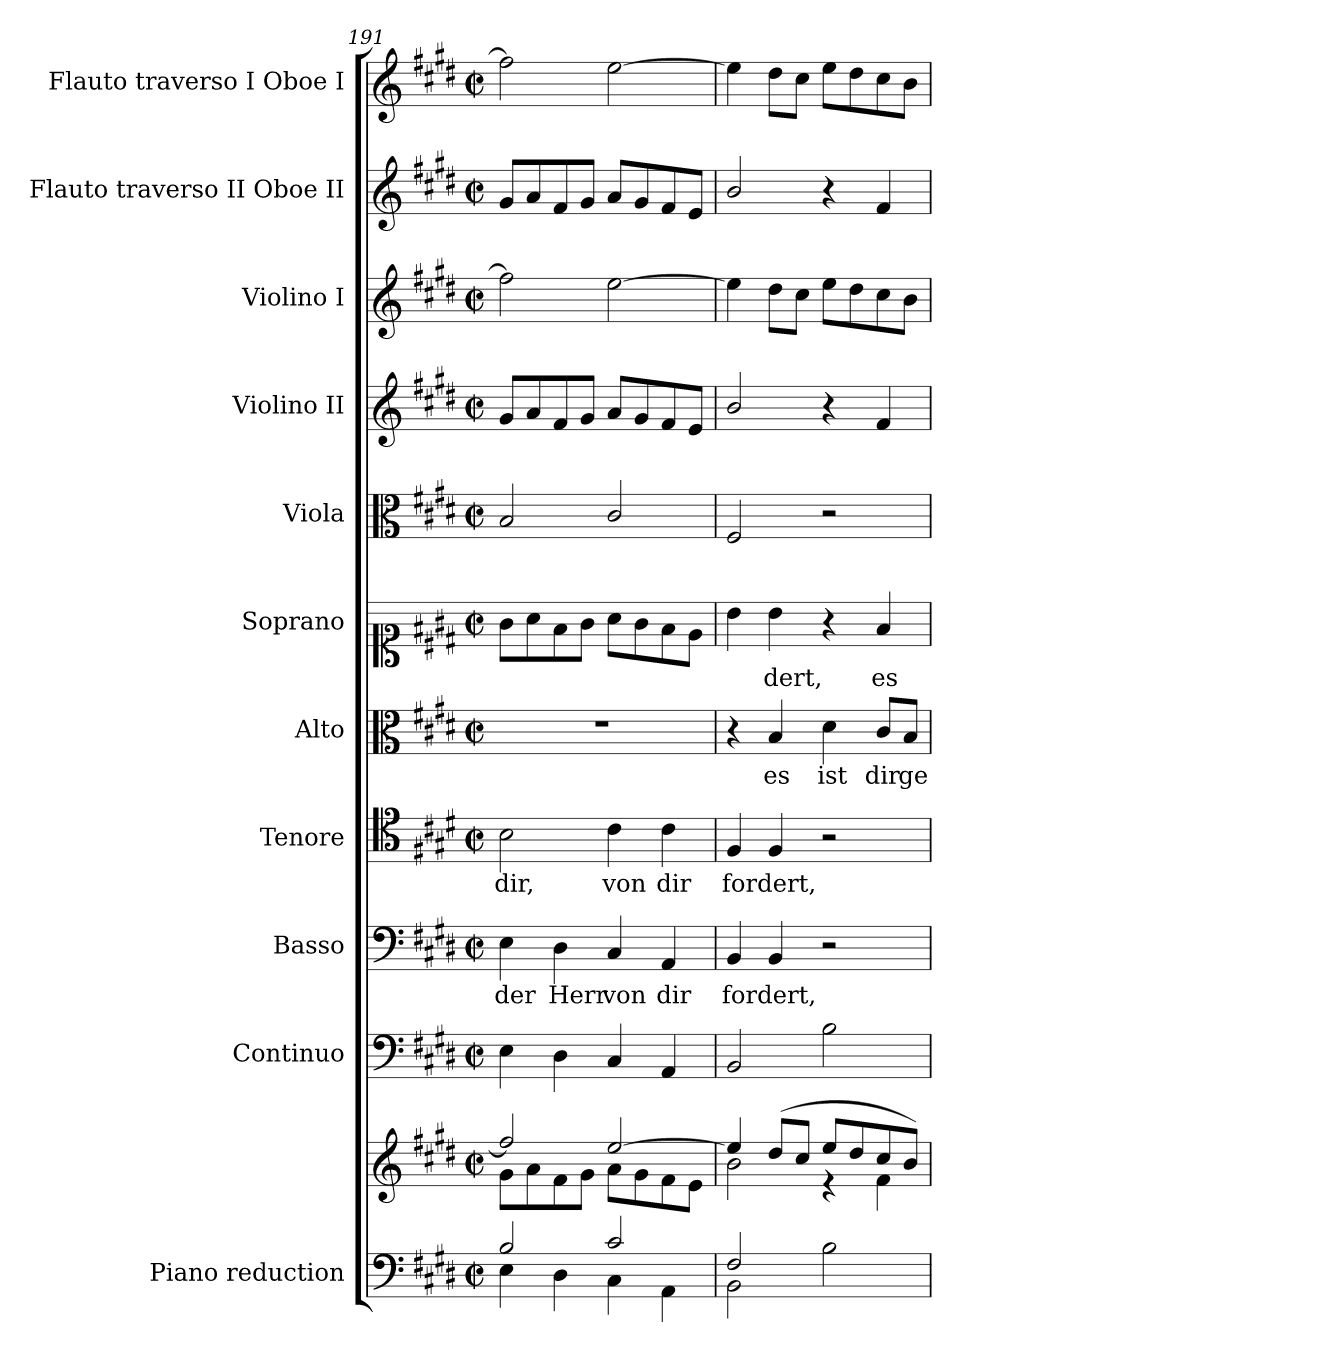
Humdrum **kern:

**kern	**kern	**kern	**kern	**text	**kern	**text	**kern	**text	**kern	**text	**kern	**kern	**kern	**kern	**kern
*part11	*part11	*part10	*part9	*part9	*part8	*part8	*part7	*part7	*part6	*part6	*part5	*part4	*part3	*part2	*part1
*staff12	*staff11	*staff10	*staff9	*staff9	*staff8	*staff8	*staff7	*staff7	*staff6	*staff6	*staff5	*staff4	*staff3	*staff2	*staff1
*I"Piano reduction	*	*I"Continuo	*I"Basso	*	*I"Tenore	*	*I"Alto	*	*I"Soprano	*	*I"Viola	*I"Violino II	*I"Violino I	*I"Flauto traverso II Oboe II	*I"Flauto traverso I Oboe I
*I'Pno	*	*	*	*	*	*	*	*	*	*	*	*	*	*I'Ob	*I'Ob
*clefF4	*clefG2	*clefF4	*clefF4	*	*clefC4	*	*clefC3	*	*clefC1	*	*clefC3	*clefG2	*clefG2	*clefG2	*clefG2
*k[f#c#g#d#]	*k[f#c#g#d#]	*k[f#c#g#d#]	*k[f#c#g#d#]	*	*k[f#c#g#d#]	*	*k[f#c#g#d#]	*	*k[f#c#g#d#]	*	*k[f#c#g#d#]	*k[f#c#g#d#]	*k[f#c#g#d#]	*k[f#c#g#d#]	*k[f#c#g#d#]
*M2/2	*M2/2	*M2/2	*M2/2	*	*M2/2	*	*M2/2	*	*M2/2	*	*M2/2	*M2/2	*M2/2	*M2/2	*M2/2
*met(c|)	*met(c|)	*met(c|)	*met(c|)	*	*met(c|)	*	*met(c|)	*	*met(c|)	*	*met(c|)	*met(c|)	*met(c|)	*met(c|)	*met(c|)
=191	=191	=191	=191	=191	=191	=191	=191	=191	=191	=191	=191	=191	=191	=191	=191
*^	*^	*	*	*	*	*	*	*	*	*	*	*	*	*	*
!	!	!	!	!	!	!LO:LY:b	!	!LO:LY:b	!	!	!	!	!	!	!	!	!
2B/	4E\	2ff#/]	8g#\L	4E\	4E\	der	2B\	dir,	1r	.	8g#\L	.	2B/	8g#/L	2ff#\]	8g#/L	2ff#\]
.	.	.	8a\	.	.	.	.	.	.	.	8a\	.	.	8a/	.	8a/	.
!	!	!	!	!	!	!LO:LY:b	!	!	!	!	!	!	!	!	!	!	!
.	4D#\	.	8f#\	4D#\	4D#\	Herr	.	.	.	.	8f#\	.	.	8f#/	.	8f#/	.
.	.	.	8g#\J	.	.	.	.	.	.	.	8g#\J	.	.	8g#/J	.	8g#/J	.
!	!	!	!	!	!	!LO:LY:b	!	!LO:LY:b	!	!	!	!	!	!	!	!	!
2c#/	4C#\	[2ee/	8a\L	4C#/	4C#/	von	4c#\	von	.	.	8a\L	.	2c#/	8a/L	[2ee\	8a/L	[2ee\
.	.	.	8g#\	.	.	.	.	.	.	.	8g#\	.	.	8g#/	.	8g#/	.
!	!	!	!	!	!	!LO:LY:b	!	!LO:LY:b	!	!	!	!	!	!	!	!	!
.	4AA\	.	8f#\	4AA/	4AA/	dir	4c#\	dir	.	.	8f#\	.	.	8f#/	.	8f#/	.
.	.	.	8e\J	.	.	.	.	.	.	.	8e\J	.	.	8e/J	.	8e/J	.
=192	=192	=192	=192	=192	=192	=192	=192	=192	=192	=192	=192	=192	=192	=192	=192	=192	=192
!	!	!	!	!	!	!LO:LY:b	!	!LO:LY:b	!	!	!	!	!	!	!	!	!
2F#/	2BB\	4ee/]	2b\	2BB/	4BB/	fordert,	4F#/	fordert,	4r	.	4b\	.	2F#/	2b/	4ee\]	2b/	4ee\]
!	!	!	!	!	!	!	!	!	!	!LO:LY:b	!	!LO:LY:b	!	!	!	!	!
.	.	(>8dd#/L	.	.	4BB/	.	4F#/	.	4B/	es	4b\	dert,	.	.	8dd#\L	.	8dd#\L
.	.	8cc#/J	.	.	.	.	.	.	.	.	.	.	.	.	8cc#\J	.	8cc#\J
!	!	!	!	!	!	!	!	!	!	!LO:LY:b	!	!	!	!	!	!	!
2ryy	2B\	8ee/L	4r	2B\	2r	.	2r	.	4d#\	ist	4r	.	2r	4r	8ee\L	4r	8ee\L
.	.	8dd#/	.	.	.	.	.	.	.	.	.	.	.	.	8dd#\	.	8dd#\
!	!	!	!	!	!	!	!	!	!	!LO:LY:b	!	!LO:LY:b	!	!	!	!	!
.	.	8cc#/	4f#\	.	.	.	.	.	8c#/L	dir	4f#/	es	.	4f#/	8cc#\	4f#/	8cc#\
!	!	!	!	!	!	!	!	!	!	!LO:LY:b	!	!	!	!	!	!	!
.	.	8b/J)	.	.	.	.	.	.	8B/J	ge-	.	.	.	.	8b\J	.	8b\J
*v	*v	*	*	*	*	*	*	*	*	*	*	*	*	*	*	*	*
*	*v	*v	*	*	*	*	*	*	*	*	*	*	*	*	*	*
=	=	=	=	=	=	=	=	=	=	=	=	=	=	=	=
*-	*-	*-	*-	*-	*-	*-	*-	*-	*-	*-	*-	*-	*-	*-	*-
